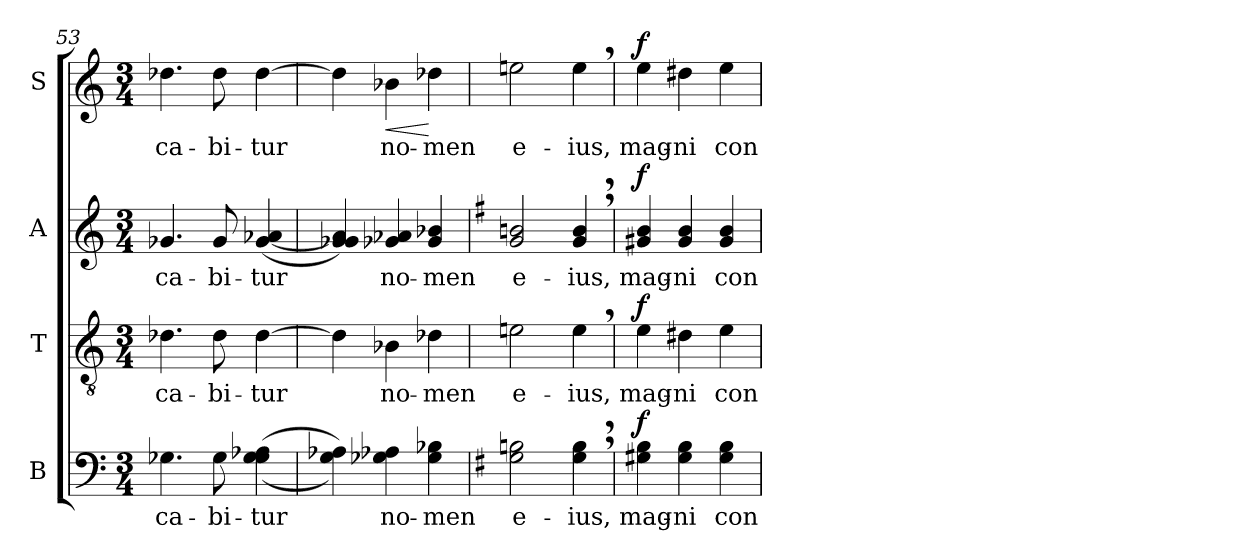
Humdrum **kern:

**kern	**text	**dynam	**kern	**text	**dynam	**kern	**text	**dynam	**kern	**text	**dynam
*part4	*part4	*part4	*part3	*part3	*part3	*part2	*part2	*part2	*part1	*part1	*part1
*staff4	*staff4	*staff4	*staff3	*staff3	*staff3	*staff2	*staff2	*staff2	*staff1	*staff1	*staff1
*I"B	*	*	*I"T	*	*	*I"A	*	*	*I"S	*	*
*I'B	*	*	*I'T	*	*	*I'A	*	*	*I'S	*	*
*clefF4	*	*	*clefGv2	*	*	*clefG2	*	*	*clefG2	*	*
*k[]	*	*	*k[]	*	*	*k[]	*	*	*k[]	*	*
*C:	*	*	*C:	*	*	*C:	*	*	*C:	*	*
*M3/4	*	*	*M3/4	*	*	*M3/4	*	*	*M3/4	*	*
=53	=53	=53	=53	=53	=53	=53	=53	=53	=53	=53	=53
!	!LO:LY:b:cj	!	!	!LO:LY:b:cj	!	!	!LO:LY:b:cj	!	!	!LO:LY:b:cj	!
4.G-X\	-ca-	.	4.d-X\	-ca-	.	4.g-X/	-ca-	.	4.dd-X\	-ca-	.
!	!LO:LY:b:cj	!	!	!LO:LY:b:cj	!	!	!LO:LY:b:cj	!	!	!LO:LY:b:cj	!
8G-\	-bi-	.	8d-\	-bi-	.	8g-/	-bi-	.	8dd-\	-bi-	.
!	!LO:LY:b:cj	!	!	!LO:LY:b:cj	!	!	!LO:LY:b:cj	!	!	!LO:LY:b:cj	!
(<(>4A-X\ 4G-\ 4G-\	-tur	.	[>4d-\	-tur	.	(>[<4g-/ 4a-X/	-tur	.	[>4dd-\	-tur	.
=54	=54	=54	=54	=54	=54	=54	=54	=54	=54	=54	=54
!	!LO:LY:b:cj	!	!	!LO:LY:b:cj	!	!	!LO:LY:b:cj	!	!	!LO:LY:b:cj	!
4G\ 4A-\))	.	.	4d-\]	.	.	4g-/ 4g-/] 4a/)	.	.	4dd-\]	.	.
!	!LO:LY:b:cj	!	!	!LO:LY:b:cj	!	!	!LO:LY:b:cj	!	!	!LO:LY:b:cj	!LO:HP:b
4G-X\ 4A-X\	no-	.	4B-X\	no-	.	4g-X/ 4a-X/	no-	.	4b-X\	no-	<
!	!LO:LY:b:cj	!	!	!LO:LY:b:cj	!	!	!LO:LY:b:cj	!	!	!LO:LY:b:cj	!
4B-X\ 4G-\	-men	.	4d-X\	-men	.	4b-X/ 4g-/	-men	.	4dd-X\	-men	[
=55	=55	=55	=55	=55	=55	=55	=55	=55	=55	=55	=55
*k[f#]	*	*	*	*	*	*k[f#]	*	*	*	*	*
*G:	*	*	*	*	*	*G:	*	*	*	*	*
!	!LO:LY:b:cj	!	!	!LO:LY:b:cj	!	!	!LO:LY:b:cj	!	!	!LO:LY:b:cj	!
2Bn\ 2G\	e-	.	2en\	e-	.	2bn/ 2g/	e-	.	2een\	e-	.
!	!LO:LY:b:cj	!	!	!LO:LY:b:cj	!	!	!LO:LY:b:cj	!	!	!LO:LY:b:cj	!
4B\,> 4G\,>	-ius,	.	4e,>\	-ius,	.	4b/,> 4g/,>	-ius,	.	4ee,>\	-ius,	.
!!LO:PB:g=z
=56	=56	=56	=56	=56	=56	=56	=56	=56	=56	=56	=56
*k[]	*	*	*	*	*	*k[]	*	*	*	*	*
*C:	*	*	*	*	*	*C:	*	*	*	*	*
!	!LO:LY:b:cj	!LO:DY:b	!	!LO:LY:b:cj	!LO:DY:b	!	!LO:LY:b:cj	!LO:DY:b	!	!LO:LY:b:cj	!LO:DY:b
4B\ 4G#X\	mag-	f	4e\	mag-	f	4b/ 4g#X/	mag-	f	4ee\	mag-	f
!	!LO:LY:b:cj	!	!	!LO:LY:b:cj	!	!	!LO:LY:b:cj	!	!	!LO:LY:b:cj	!
4B\ 4G#\	-ni	.	4d#X\	-ni	.	4b/ 4g#/	-ni	.	4dd#X\	-ni	.
!	!LO:LY:b:cj	!	!	!LO:LY:b:cj	!	!	!LO:LY:b:cj	!	!	!LO:LY:b:cj	!
4B\ 4G#\	con-	.	4e\	con-	.	4b/ 4g#/	con-	.	4ee\	con-	.
=	=	=	=	=	=	=	=	=	=	=	=
*-	*-	*-	*-	*-	*-	*-	*-	*-	*-	*-	*-
